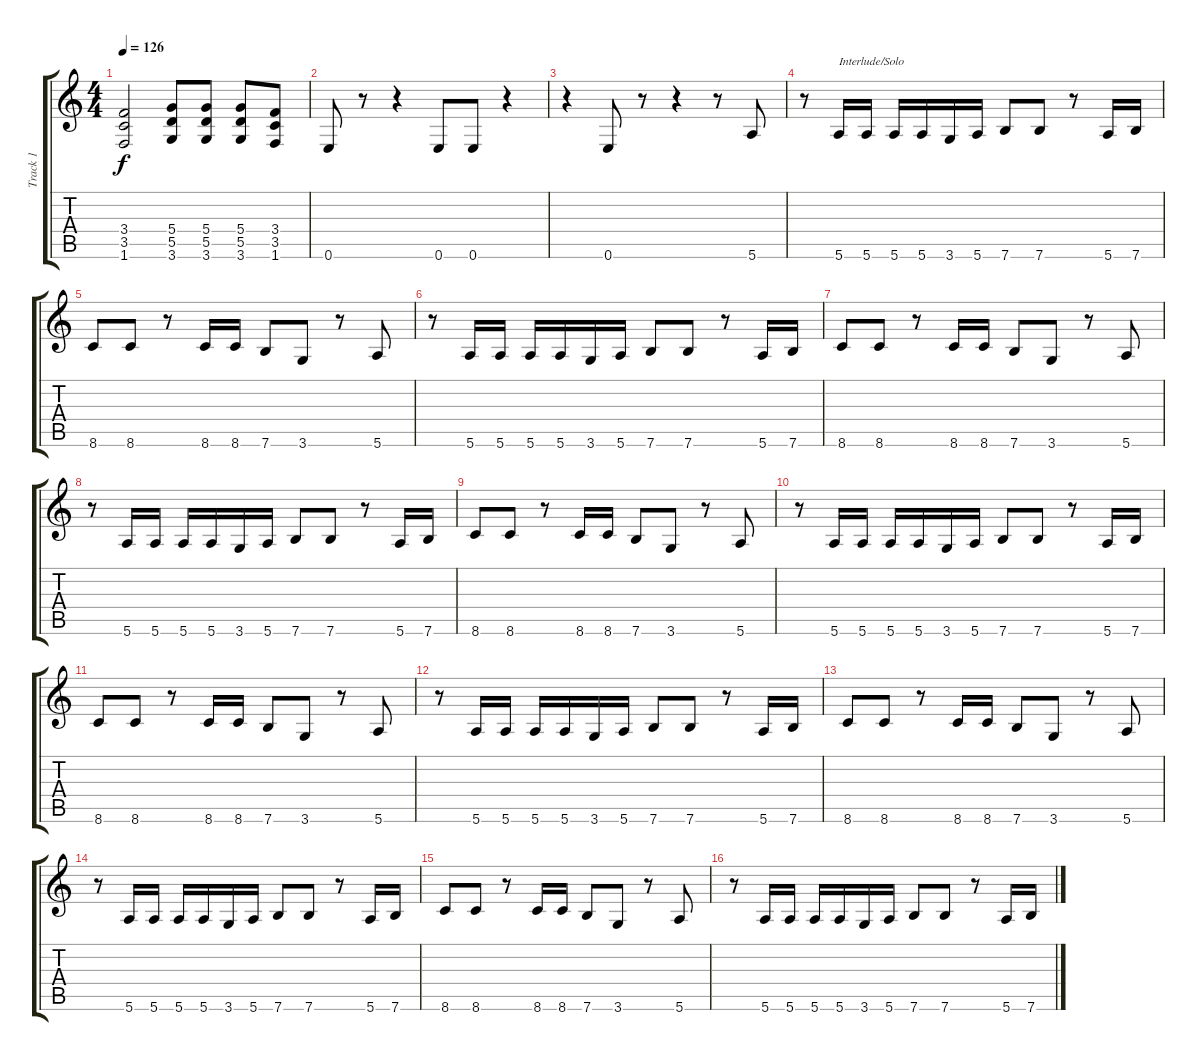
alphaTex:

\track ("Track 1" "Track 1") {instrument overdrivenguitar}
\staff {score tabs}
\tuning (E4 B3 G3 D3 A2 E2) {hide}
\ts (4 4)
\tempo 126
\clef g2
\ks c
(3.4{t} 3.5{t} 1.6{t}).2{dy f} (5.4 5.5 3.6).8 (5.4 5.5 3.6).8 (5.4 5.5 3.6).8 (3.4 3.5 1.6).8 |
0.6.8 r.8 r.4 0.6.8 0.6.8 r.4 |
r.4 0.6.8 r.8 r.4 r.8 5.6.8 |
r.8 5.6.16{txt "Interlude/Solo"} 5.6.16 5.6.16 5.6.16 3.6.16 5.6.16 7.6.8 7.6.8 r.8 5.6.16 7.6.16 |
8.6.8 8.6.8 r.8 8.6.16 8.6.16 7.6.8 3.6.8 r.8 5.6.8 |
r.8 5.6.16 5.6.16 5.6.16 5.6.16 3.6.16 5.6.16 7.6.8 7.6.8 r.8 5.6.16 7.6.16 |
8.6.8 8.6.8 r.8 8.6.16 8.6.16 7.6.8 3.6.8 r.8 5.6.8 |
r.8 5.6.16 5.6.16 5.6.16 5.6.16 3.6.16 5.6.16 7.6.8 7.6.8 r.8 5.6.16 7.6.16 |
8.6.8 8.6.8 r.8 8.6.16 8.6.16 7.6.8 3.6.8 r.8 5.6.8 |
r.8 5.6.16 5.6.16 5.6.16 5.6.16 3.6.16 5.6.16 7.6.8 7.6.8 r.8 5.6.16 7.6.16 |
8.6.8 8.6.8 r.8 8.6.16 8.6.16 7.6.8 3.6.8 r.8 5.6.8 |
r.8 5.6.16 5.6.16 5.6.16 5.6.16 3.6.16 5.6.16 7.6.8 7.6.8 r.8 5.6.16 7.6.16 |
8.6.8 8.6.8 r.8 8.6.16 8.6.16 7.6.8 3.6.8 r.8 5.6.8 |
r.8 5.6.16 5.6.16 5.6.16 5.6.16 3.6.16 5.6.16 7.6.8 7.6.8 r.8 5.6.16 7.6.16 |
8.6.8 8.6.8 r.8 8.6.16 8.6.16 7.6.8 3.6.8 r.8 5.6.8 |
r.8 5.6.16 5.6.16 5.6.16 5.6.16 3.6.16 5.6.16 7.6.8 7.6.8 r.8 5.6.16 7.6.16
